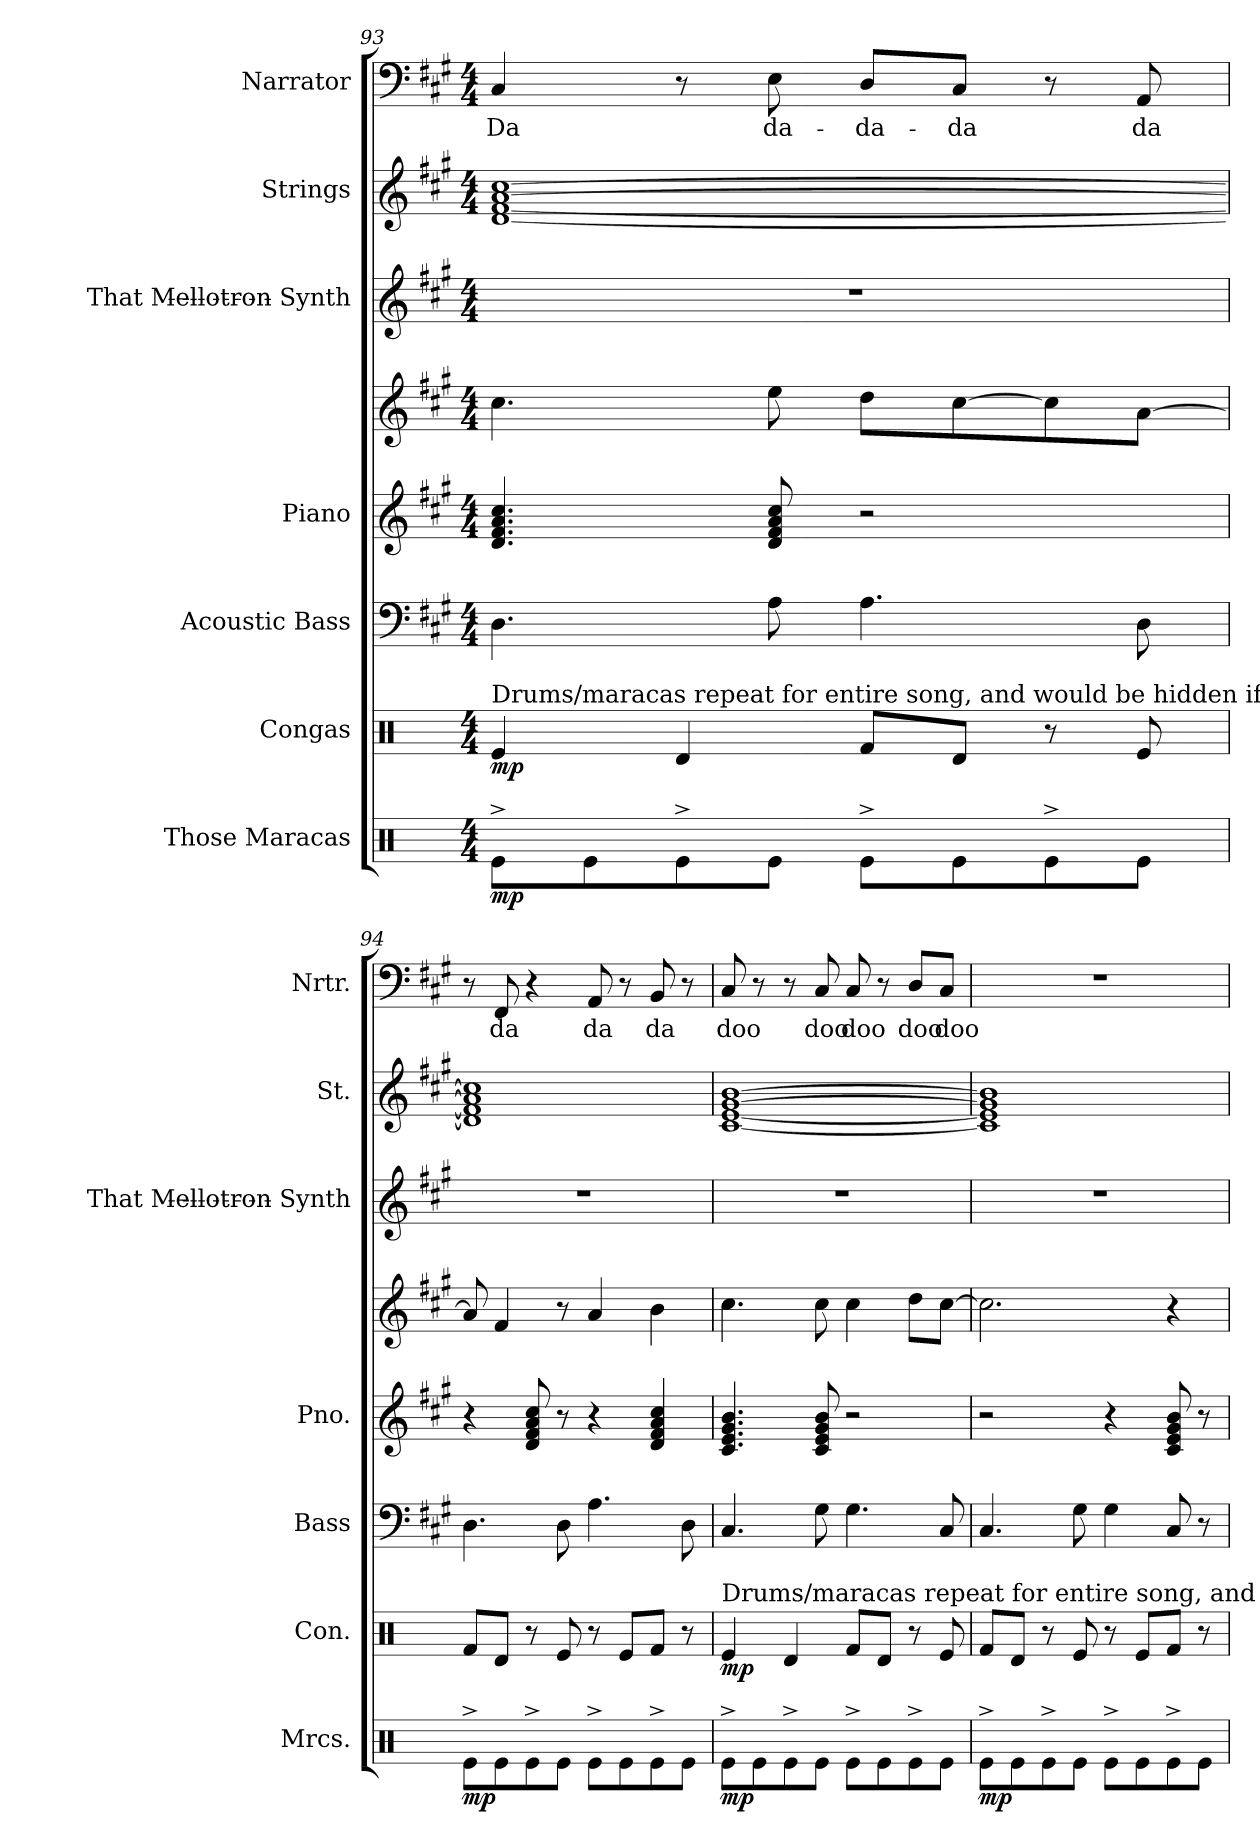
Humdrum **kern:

**kern	**dynam	**kern	**dynam	**kern	**kern	**kern	**kern	**kern	**kern	**text
*part7	*part7	*part6	*part6	*part5	*part4	*part4	*part3	*part2	*part1	*part1
*staff8	*staff8	*staff7	*staff7	*staff6	*staff5	*staff4	*staff3	*staff2	*staff1	*staff1
*I"Those Maracas	*	*I"Congas	*	*I"Acoustic Bass	*I"Piano	*	*I"That M̵e̵l̵l̵o̵t̵r̵o̵n̵ Synth	*I"Strings	*I"Narrator	*
*I'Mrcs.	*	*I'Con.	*	*I'Bass	*I'Pno.	*	*I'That M̵e̵l̵l̵o̵t̵r̵o̵n̵ Synth	*I'St.	*I'Nrtr.	*
!!LO:LB:g=z
*clefX	*	*clefX	*	*clefF4	*clefG2	*clefG2	*clefG2	*clefG2	*clefF4	*
*	*	*	*	*ITrd7c12	*	*	*	*	*	*
*k[]	*	*k[]	*	*k[f#c#g#]	*k[f#c#g#]	*k[f#c#g#]	*k[f#c#g#]	*k[f#c#g#]	*k[f#c#g#]	*
*M4/4	*	*M4/4	*	*M4/4	*M4/4	*M4/4	*M4/4	*M4/4	*M4/4	*
=93	=93	=93	=93	=93	=93	=93	=93	=93	=93	=93
!	!	!LO:TX:a:t=Drums/maracas repeat for entire song, and would be hidden if MS4 wasn't MS4.	!	!	!	!	!	!	!	!
!	!LO:DY:b	!	!LO:DY:b	!	!	!	!	!	!	!LO:LY:b
8Re^\L	mp	4Re/	mp	4.DD\	4.d/ 4.f#/ 4.a/ 4.cc#/	4.cc#\	1r	[1d [1f# [1a [1cc#	4C#/	Da
8Re\	.	.	.	.	.	.	.	.	.	.
8Re^\	.	4Rd/	.	.	.	.	.	.	8r	.
!	!	!	!	!	!	!	!	!	!	!LO:LY:b
8Re\J	.	.	.	8AA\	8d/ 8f#/ 8a/ 8cc#/	8ee\	.	.	8E\	da-
!	!	!	!	!	!	!	!	!	!	!LO:LY:b
8Re^\L	.	8Rf/L	.	4.AA\	2r	8dd\L	.	.	8D/L	-da-
!	!	!	!	!	!	!	!	!	!	!LO:LY:b
8Re\	.	8Rd/J	.	.	.	[8cc#\	.	.	8C#/J	-da
8Re^\	.	8r	.	.	.	8cc#\]	.	.	8r	.
!	!	!	!	!	!	!	!	!	!	!LO:LY:b
8Re\J	.	8Re/	.	8DD\	.	[8a\J	.	.	8AA/	da
=94	=94	=94	=94	=94	=94	=94	=94	=94	=94	=94
!	!LO:DY:b	!	!	!	!	!	!	!	!	!
8Re^\L	mp	8Rf/L	.	4.DD\	4r	8a/]	1r	1d] 1f#] 1a] 1cc#]	8r	.
!	!	!	!	!	!	!	!	!	!	!LO:LY:b
8Re\	.	8Rd/J	.	.	.	4f#/	.	.	8FF#/	da
8Re^\	.	8r	.	.	8d/ 8f#/ 8a/ 8cc#/	.	.	.	4r	.
8Re\J	.	8Re/	.	8DD\	8r	8r	.	.	.	.
!	!	!	!	!	!	!	!	!	!	!LO:LY:b
8Re^\L	.	8r	.	4.AA\	4r	4a/	.	.	8AA/	da
8Re\	.	8Re/L	.	.	.	.	.	.	8r	.
!	!	!	!	!	!	!	!	!	!	!LO:LY:b
8Re^\	.	8Rf/J	.	.	4d/ 4f#/ 4a/ 4cc#/	4b\	.	.	8BB/	da
8Re\J	.	8r	.	8DD\	.	.	.	.	8r	.
=95	=95	=95	=95	=95	=95	=95	=95	=95	=95	=95
!	!	!LO:TX:a:t=Drums/maracas repeat for entire song, and would be hidden if MS4 wasn't MS4.	!	!	!	!	!	!	!	!
!	!LO:DY:b	!	!LO:DY:b	!	!	!	!	!	!	!LO:LY:b
8Re^\L	mp	4Re/	mp	4.CC#/	4.c#/ 4.e/ 4.g#/ 4.b/	4.cc#\	1r	[1c# [1e [1g# [1b	8C#/	doo
8Re\	.	.	.	.	.	.	.	.	8r	.
8Re^\	.	4Rd/	.	.	.	.	.	.	8r	.
!	!	!	!	!	!	!	!	!	!	!LO:LY:b
8Re\J	.	.	.	8GG#\	8c#/ 8e/ 8g#/ 8b/	8cc#\	.	.	8C#/	doo-
!	!	!	!	!	!	!	!	!	!	!LO:LY:b
8Re^\L	.	8Rf/L	.	4.GG#\	2r	4cc#\	.	.	8C#/	-doo
8Re\	.	8Rd/J	.	.	.	.	.	.	8r	.
!	!	!	!	!	!	!	!	!	!	!LO:LY:b
8Re^\	.	8r	.	.	.	8dd\L	.	.	8D/L	doo-
!	!	!	!	!	!	!	!	!	!	!LO:LY:b
8Re\J	.	8Re/	.	8CC#/	.	[8cc#\J	.	.	8C#/J	-doo
=96	=96	=96	=96	=96	=96	=96	=96	=96	=96	=96
!	!LO:DY:b	!	!	!	!	!	!	!	!	!
8Re^\L	mp	8Rf/L	.	4.CC#/	2r	2.cc#\]	1r	1c#] 1e] 1g#] 1b]	1r	.
8Re\	.	8Rd/J	.	.	.	.	.	.	.	.
8Re^\	.	8r	.	.	.	.	.	.	.	.
8Re\J	.	8Re/	.	8GG#\	.	.	.	.	.	.
8Re^\L	.	8r	.	4GG#\	4r	.	.	.	.	.
8Re\	.	8Re/L	.	.	.	.	.	.	.	.
8Re^\	.	8Rf/J	.	8CC#/	8c#/ 8e/ 8g#/ 8b/	4r	.	.	.	.
8Re\J	.	8r	.	8r	8r	.	.	.	.	.
=	=	=	=	=	=	=	=	=	=	=
*-	*-	*-	*-	*-	*-	*-	*-	*-	*-	*-
